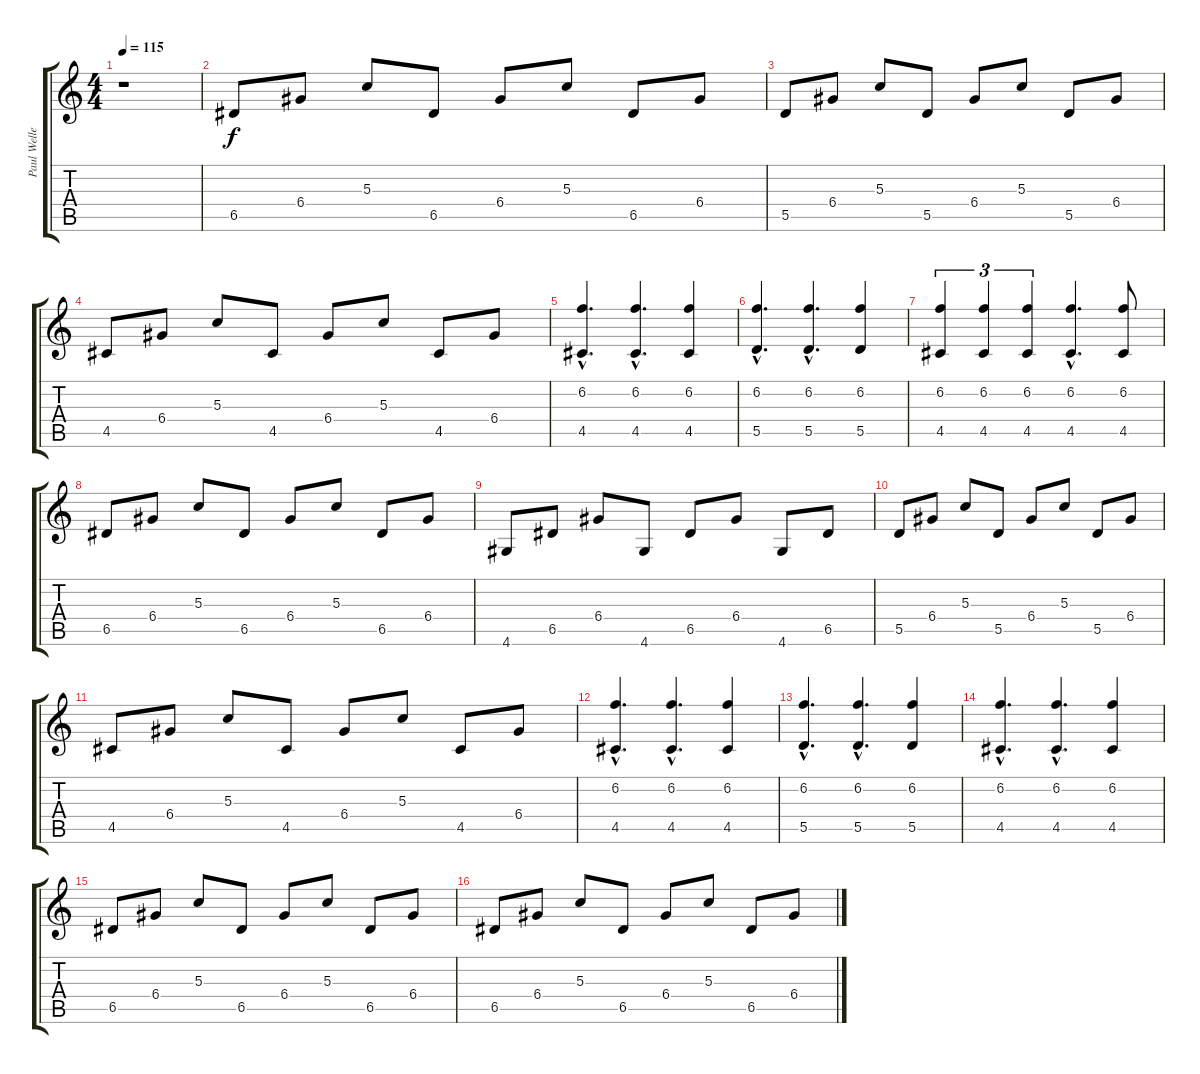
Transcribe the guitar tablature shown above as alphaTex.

\track ("Paul Weller" "Paul Welle") {instrument acousticguitarsteel}
\staff {score tabs}
\tuning (E4 B3 G3 D3 A2 E2) {hide}
\ts (4 4)
\tempo 115
\clef g2
\ks c
r.1{dy f instrument acousticguitarsteel} |
6.5.8 6.4.8 5.3.8 6.5.8 6.4.8 5.3.8 6.5.8 6.4.8 |
5.5.8 6.4.8 5.3.8 5.5.8 6.4.8 5.3.8 5.5.8 6.4.8 |
4.5.8 6.4.8 5.3.8 4.5.8 6.4.8 5.3.8 4.5.8 6.4.8 |
(6.2{hac} 4.5{hac}).4{d} (6.2{hac} 4.5{hac}).4{d} (6.2 4.5).4 |
(6.2{hac} 5.5{hac}).4{d} (6.2{hac} 5.5{hac}).4{d} (6.2 5.5).4 |
(6.2 4.5).4{tu (3 2)} (6.2 4.5).4{tu (3 2)} (6.2 4.5).4{tu (3 2)} (6.2{hac} 4.5{hac}).4{d} (6.2 4.5).8 |
6.5.8 6.4.8 5.3.8 6.5.8 6.4.8 5.3.8 6.5.8 6.4.8 |
4.6.8 6.5.8 6.4.8 4.6.8 6.5.8 6.4.8 4.6.8 6.5.8 |
5.5.8 6.4.8 5.3.8 5.5.8 6.4.8 5.3.8 5.5.8 6.4.8 |
4.5.8 6.4.8 5.3.8 4.5.8 6.4.8 5.3.8 4.5.8 6.4.8 |
(6.2{hac} 4.5{hac}).4{d} (6.2{hac} 4.5{hac}).4{d} (6.2 4.5).4 |
(6.2{hac} 5.5{hac}).4{d} (6.2{hac} 5.5{hac}).4{d} (6.2 5.5).4 |
(6.2{hac} 4.5{hac}).4{d} (6.2{hac} 4.5{hac}).4{d} (6.2 4.5).4 |
6.5.8 6.4.8 5.3.8 6.5.8 6.4.8 5.3.8 6.5.8 6.4.8 |
6.5.8 6.4.8 5.3.8 6.5.8 6.4.8 5.3.8 6.5.8 6.4.8
